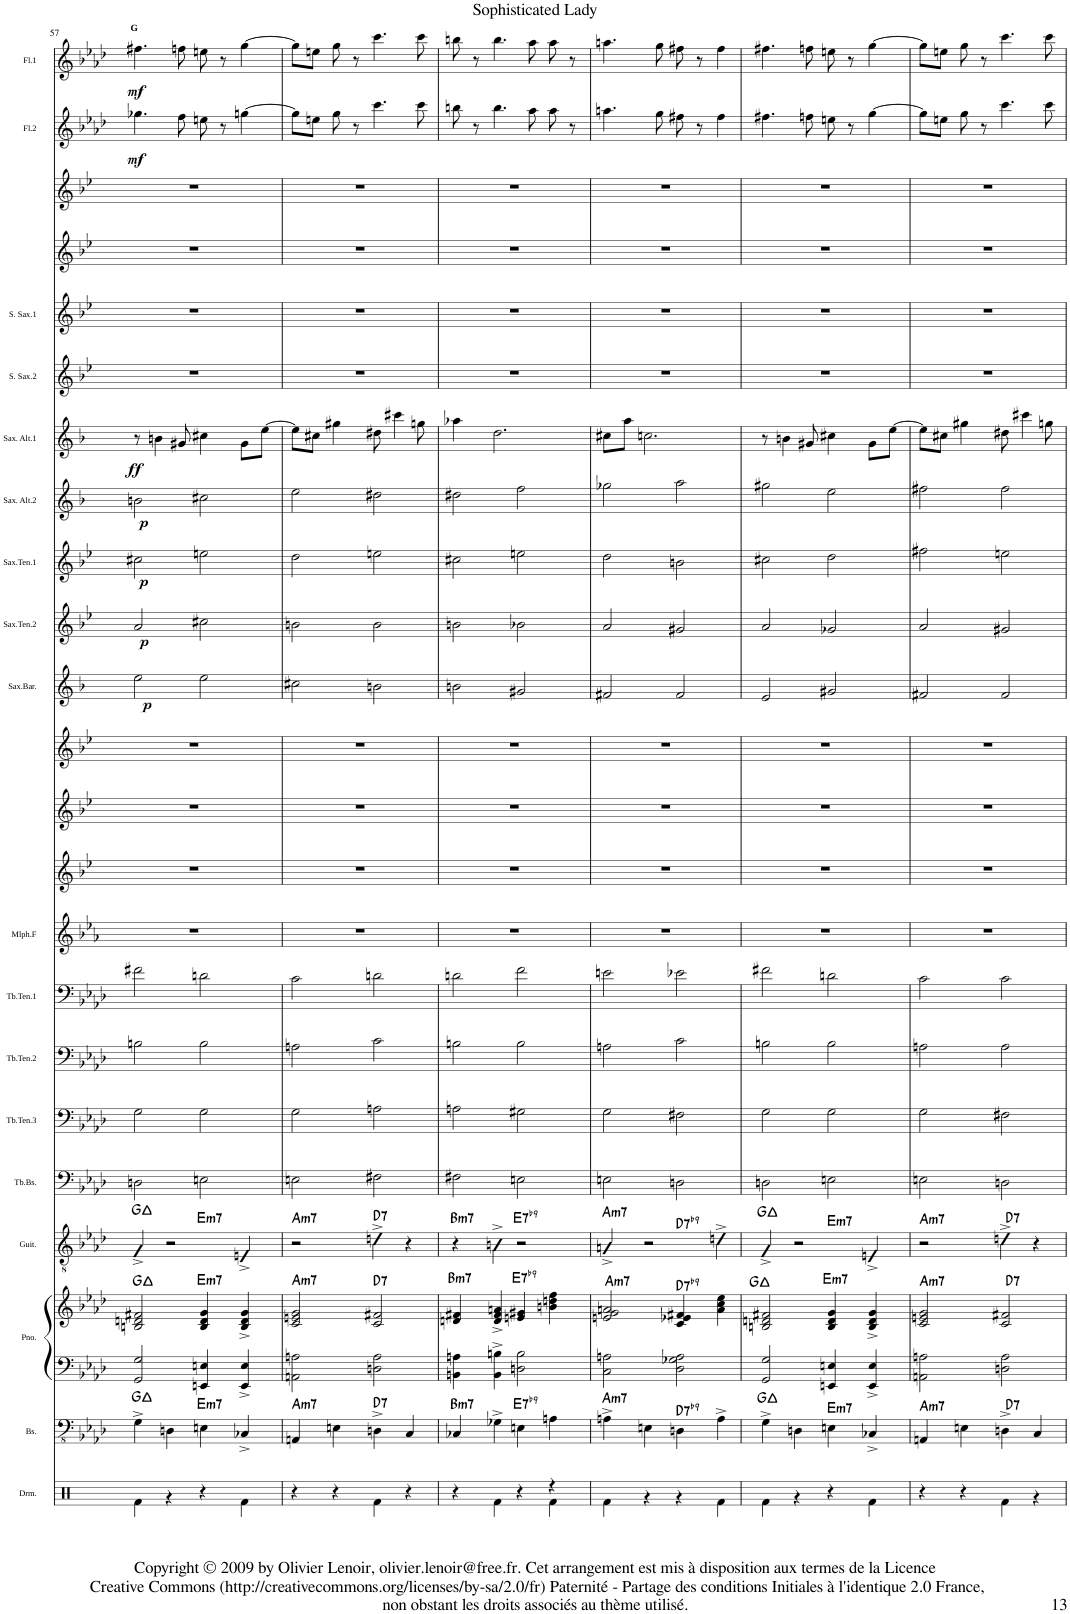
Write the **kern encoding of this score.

**kern	**kern	**harte	**kern	**kern	**harte	**kern	**harte	**kern	**kern	**kern	**kern	**kern	**kern	**kern	**kern	**kern	**dynam	**kern	**dynam	**kern	**dynam	**kern	**dynam	**kern	**dynam	**kern	**kern	**kern	**kern	**kern	**dynam	**kern	**dynam
*part23	*part22	*part22	*part21	*part21	*part21	*part20	*part20	*part19	*part18	*part17	*part16	*part15	*part14	*part13	*part12	*part11	*part11	*part10	*part10	*part9	*part9	*part8	*part8	*part7	*part7	*part6	*part5	*part4	*part3	*part2	*part2	*part1	*part1
*staff24	*staff23	*	*staff22	*staff21	*	*staff20	*	*staff19	*staff18	*staff17	*staff16	*staff15	*staff14	*staff13	*staff12	*staff11	*staff11	*staff10	*staff10	*staff9	*staff9	*staff8	*staff8	*staff7	*staff7	*staff6	*staff5	*staff4	*staff3	*staff2	*staff2	*staff1	*staff1
*I"Drums	*I"Bass	*	*I"Piano	*	*	*I"Guitar	*	*I"Trombone Basse	*I"Trombone Tenor 3	*I"Trombone Tenor 2	*I"Trombone Tenor 1	*I"Mellophone F	*I"Trumpet_Bb_3	*I"Trumpet_Bb_2	*I"Trumpet_Bb_1	*I"Saxophone Baryton	*	*I"Saxophone Ténor 2	*	*I"Saxophone Ténor 1	*	*I"Saxophone Alto 2	*	*I"Saxophone Alto 1	*	*I"Saxophone Soprano 2	*I"Saxophone Soprano 1	*I"Clarinette_Bb_2	*I"Clarinette_Bb_1	*I"Flûte 2	*	*I"Flûte 1	*
*I'Drm.	*I'Bs.	*	*I'Pno.	*	*	*I'Guit.	*	*I'Tb.Bs.	*I'Tb.Ten.3	*I'Tb.Ten.2	*I'Tb.Ten.1	*I'Mlph.F	*I'Tpt	*I'Tpt	*I'Tpt	*I'Sax.Bar.	*	*	*	*	*	*I'Sax. Alt.2	*	*I'Sax. Alt.1	*	*	*	*I'Cl	*I'Cl	*I'Fl.2	*	*I'Fl.1	*
!!LO:PB:g=z
*clefX	*clefFv4	*	*clefF4	*clefG2	*	*clefGv2	*	*clefF4	*clefF4	*clefF4	*clefF4	*clefG2	*clefG2	*clefG2	*clefG2	*clefG2	*	*clefG2	*	*clefG2	*	*clefG2	*	*clefG2	*	*clefG2	*clefG2	*clefG2	*clefG2	*clefG2	*	*clefG2	*
*	*	*	*	*	*	*	*	*	*	*	*	*Trd4c7	*Trd1c2	*Trd1c2	*Trd1c2	*Trd12c21	*	*Trd8c14	*	*Trd8c14	*	*Trd5c9	*	*Trd5c9	*	*Trd1c2	*Trd1c2	*Trd1c2	*Trd1c2	*	*	*	*
*k[]	*k[b-e-a-d-]	*	*k[b-e-a-d-]	*k[b-e-a-d-]	*	*k[b-e-a-d-]	*	*k[b-e-a-d-]	*k[b-e-a-d-]	*k[b-e-a-d-]	*k[b-e-a-d-]	*k[b-e-a-]	*k[b-e-]	*k[b-e-]	*k[b-e-]	*k[b-]	*	*k[b-e-]	*	*k[b-e-]	*	*k[b-]	*	*k[b-]	*	*k[b-e-]	*k[b-e-]	*k[b-e-]	*k[b-e-]	*k[b-e-a-d-]	*	*k[b-e-a-d-]	*
*M4/4	*M4/4	*	*M4/4	*M4/4	*	*M4/4	*	*M4/4	*M4/4	*M4/4	*M4/4	*M4/4	*M4/4	*M4/4	*M4/4	*M4/4	*	*M4/4	*	*M4/4	*	*M4/4	*	*M4/4	*	*M4/4	*M4/4	*M4/4	*M4/4	*M4/4	*	*M4/4	*
=57	=57	=57	=57	=57	=57	=57	=57	=57	=57	=57	=57	=57	=57	=57	=57	=57	=57	=57	=57	=57	=57	=57	=57	=57	=57	=57	=57	=57	=57	=57	=57	=57	=57
*^	*	*	*	*	*	*	*	*	*	*	*	*	*	*	*	*	*	*	*	*	*	*	*	*	*	*	*	*	*	*	*	*	*
*	*^	*	*	*	*	*	*	*	*	*	*	*	*	*	*	*	*	*	*	*	*	*	*	*	*	*	*	*	*	*	*	*	*	*
!	!	!	!	!	!	!	!	!	!	!	!	!	!	!	!	!	!	!	!	!	!	!	!	!	!	!	!	!	!	!	!	!	!	!LO:TX:a:B:t=G	!
!	!	!	!	!	!	!	!	!	!	!	!	!	!	!	!	!	!	!	!LO:DY:b	!	!LO:DY:b	!	!LO:DY:b	!	!LO:DY:b	!	!LO:DY:b	!	!	!	!	!	!LO:DY:b	!	!LO:DY:b
*	*	*	*	*	*	*	*	*^	*	*	*	*	*	*	*	*	*	*	*	*	*	*	*	*	*	*	*	*	*	*	*	*	*	*	*
4ryy	4Rf\	2.ryy	4GG^\	G:maj	2GG/ 2G/	2Bn/ 2dn/ 2f#X/	G:maj	4G^/	2ryy	G:maj	2Dn\	2G\	2Bn\	2f#X\	1r	1r	1r	1r	2ee\	p	2a/	p	2cc#X\	p	2bn\	p	8r	ff	1r	1r	1r	1r	4.gg-X\	mf	4.ff#X\	mf
.	.	.	.	.	.	.	.	.	.	.	.	.	.	.	.	.	.	.	.	.	.	.	.	.	.	.	4bn\	.	.	.	.	.	.	.	.	.
4ryy	4r	.	4DDn\	.	.	.	.	2r	.	.	.	.	.	.	.	.	.	.	.	.	.	.	.	.	.	.	.	.	.	.	.	.	.	.	.	.
.	.	.	.	.	.	.	.	.	.	.	.	.	.	.	.	.	.	.	.	.	.	.	.	.	.	.	8g#X/	.	.	.	.	.	8ff\	.	8ffn\	.
!	!	!	!	!LO:H:kt=m7	!	!	!LO:H:kt=m7	!	!	!LO:H:kt=m7	!	!	!	!	!	!	!	!	!	!	!	!	!	!	!	!	!	!	!	!	!	!	!	!	!	!
4r	2ryy	.	4EEn\	E:min7	4EEn/ 4En/	4B/ 4d/ 4g/	E:min7	.	2ryy	E:min7	2En\	2G\	2B\	2dn\	.	.	.	.	2ee\	.	2cc#X\	.	2een\	.	2cc#X\	.	4cc#X\	.	.	.	.	.	8een\	.	8een\	.
.	.	.	.	.	.	.	.	.	.	.	.	.	.	.	.	.	.	.	.	.	.	.	.	.	.	.	.	.	.	.	.	.	8r	.	8r	.
4ryy	.	4Rf\	4CC-X^/	.	4EE/^ 4E/^	4B/^ 4d/^ 4g/^	.	4En^/	.	.	.	.	.	.	.	.	.	.	.	.	.	.	.	.	.	.	8g#\L	.	.	.	.	.	[4ggn\	.	[4gg\	.
.	.	.	.	.	.	.	.	.	.	.	.	.	.	.	.	.	.	.	.	.	.	.	.	.	.	.	[8ee\J	.	.	.	.	.	.	.	.	.
*	*v	*v	*	*	*	*	*	*	*	*	*	*	*	*	*	*	*	*	*	*	*	*	*	*	*	*	*	*	*	*	*	*	*	*	*	*
=58	=58	=58	=58	=58	=58	=58	=58	=58	=58	=58	=58	=58	=58	=58	=58	=58	=58	=58	=58	=58	=58	=58	=58	=58	=58	=58	=58	=58	=58	=58	=58	=58	=58	=58	=58
!	!	!	!LO:H:kt=m7	!	!	!LO:H:kt=m7	!	!	!LO:H:kt=m7	!	!	!	!	!	!	!	!	!	!	!	!	!	!	!	!	!	!	!	!	!	!	!	!	!	!
*	*	*	*	*	*	*	*v	*v	*	*	*	*	*	*	*	*	*	*	*	*	*	*	*	*	*	*	*	*	*	*	*	*	*	*	*
4r	2ryy	4AAAn/	A:min7	2AAn\ 2An\	2c/ 2en/ 2g/	A:min7	2r	A:min7	2En\	2G\	2An\	2c\	1r	1r	1r	1r	2cc#X\	.	2bn\	.	2dd\	.	2ee\	.	8ee\L]	.	1r	1r	1r	1r	8gg\L]	.	8gg\L]	.
.	.	.	.	.	.	.	.	.	.	.	.	.	.	.	.	.	.	.	.	.	.	.	.	.	8cc#X\J	.	.	.	.	.	8een\J	.	8een\J	.
4r	.	4EEn\	.	.	.	.	.	.	.	.	.	.	.	.	.	.	.	.	.	.	.	.	.	.	4gg#X\	.	.	.	.	.	8gg\	.	8gg\	.
.	.	.	.	.	.	.	.	.	.	.	.	.	.	.	.	.	.	.	.	.	.	.	.	.	.	.	.	.	.	.	8r	.	8r	.
!	!	!	!LO:H:kt=7	!	!	!LO:H:kt=7	!	!LO:H:kt=7	!	!	!	!	!	!	!	!	!	!	!	!	!	!	!	!	!	!	!	!	!	!	!	!	!	!
4ryy	4Rf\	4DDn^\	D:7	2Dn\ 2A\	2c/ 2f#X/	D:7	4dn^\	D:7	2F#X\	2An\	2c\	2dn\	.	.	.	.	2bn\	.	2b\	.	2een\	.	2dd#X\	.	8dd#X\	.	.	.	.	.	4.ccc\	.	4.ccc\	.
.	.	.	.	.	.	.	.	.	.	.	.	.	.	.	.	.	.	.	.	.	.	.	.	.	4ccc#X\	.	.	.	.	.	.	.	.	.
4r	4ryy	4CC/	.	.	.	.	4r	.	.	.	.	.	.	.	.	.	.	.	.	.	.	.	.	.	.	.	.	.	.	.	.	.	.	.
.	.	.	.	.	.	.	.	.	.	.	.	.	.	.	.	.	.	.	.	.	.	.	.	.	8ggn\	.	.	.	.	.	8ccc\	.	8ccc\	.
=59	=59	=59	=59	=59	=59	=59	=59	=59	=59	=59	=59	=59	=59	=59	=59	=59	=59	=59	=59	=59	=59	=59	=59	=59	=59	=59	=59	=59	=59	=59	=59	=59	=59	=59
*	*^	*	*	*	*	*	*	*	*	*	*	*	*	*	*	*	*	*	*	*	*	*	*	*	*	*	*	*	*	*	*	*	*	*
!	!	!	!	!LO:H:kt=m7	!	!	!LO:H:kt=m7	!	!LO:H:kt=m7	!	!	!	!	!	!	!	!	!	!	!	!	!	!	!	!	!	!	!	!	!	!	!	!	!	!
4r	4ryy	2.ryy	4CC-X/	B:min7	4BBn\ 4An\	4dn/ 4f#X/	B:min7	4r	B:min7	2F#X\	2An\	2Bn\	2dn\	1r	1r	1r	1r	2bn\	.	2bn\	.	2cc#X\	.	2dd#X\	.	4aa-X\	.	1r	1r	1r	1r	8bbn\	.	8bbn\	.
.	.	.	.	.	.	.	.	.	.	.	.	.	.	.	.	.	.	.	.	.	.	.	.	.	.	.	.	.	.	.	.	8r	.	8r	.
4ryy	4Rf\	.	4GG-X^\	.	4BB\^ 4Bn\^	4d/^ 4f#/^ 4an/^	.	4Bn^\	.	.	.	.	.	.	.	.	.	.	.	.	.	.	.	.	.	2.dd\	.	.	.	.	.	4.bb\	.	4.bb\	.
!	!	!	!	!LO:H:kt=7	!	!	!LO:H:kt=7	!	!LO:H:kt=7	!	!	!	!	!	!	!	!	!	!	!	!	!	!	!	!	!	!	!	!	!	!	!	!	!	!
4r	4ryy	.	4EEn\	E:7(b9)	2Dn\ 2B\	4en/ 4g#X/	E:7(b9)	2r	E:7(b9)	2En\	2G#X\	2B\	2f\	.	.	.	.	2g#X/	.	2b-X\	.	2een\	.	2ff\	.	.	.	.	.	.	.	.	.	.	.
.	.	.	.	.	.	.	.	.	.	.	.	.	.	.	.	.	.	.	.	.	.	.	.	.	.	.	.	.	.	.	.	8aa-\	.	8aa-\	.
4r	4ryy	4Rf\	4AAn\	.	.	4bn\ 4ddn\ 4ff\	.	.	.	.	.	.	.	.	.	.	.	.	.	.	.	.	.	.	.	.	.	.	.	.	.	8aa-\	.	8aa-\	.
.	.	.	.	.	.	.	.	.	.	.	.	.	.	.	.	.	.	.	.	.	.	.	.	.	.	.	.	.	.	.	.	8r	.	8r	.
*	*v	*v	*	*	*	*	*	*	*	*	*	*	*	*	*	*	*	*	*	*	*	*	*	*	*	*	*	*	*	*	*	*	*	*	*
=60	=60	=60	=60	=60	=60	=60	=60	=60	=60	=60	=60	=60	=60	=60	=60	=60	=60	=60	=60	=60	=60	=60	=60	=60	=60	=60	=60	=60	=60	=60	=60	=60	=60	=60
!	!	!	!LO:H:kt=m7	!	!	!LO:H:kt=m7	!	!LO:H:kt=m7	!	!	!	!	!	!	!	!	!	!	!	!	!	!	!	!	!	!	!	!	!	!	!	!	!	!
*	*	*	*	*	*	*	*^	*	*	*	*	*	*	*	*	*	*	*	*	*	*	*	*	*	*	*	*	*	*	*	*	*	*	*
4ryy	4Rf\	4AAn^\	A:min7	2C\ 2An\	2en/ 2g/ 2an/	A:min7	4An^/	2ryy	A:min7	2En\	2G\	2An\	2en\	1r	1r	1r	1r	2f#X/	.	2a/	.	2dd\	.	2gg-X\	.	8cc#X\L	.	1r	1r	1r	1r	4.aan\	.	4.aan\	.
.	.	.	.	.	.	.	.	.	.	.	.	.	.	.	.	.	.	.	.	.	.	.	.	.	.	8aa\J	.	.	.	.	.	.	.	.	.
4ryy	4r	4EEn\	.	.	.	.	2r	.	.	.	.	.	.	.	.	.	.	.	.	.	.	.	.	.	.	2.ccn\	.	.	.	.	.	.	.	.	.
.	.	.	.	.	.	.	.	.	.	.	.	.	.	.	.	.	.	.	.	.	.	.	.	.	.	.	.	.	.	.	.	8gg\	.	8gg\	.
!	!	!	!LO:H:kt=7	!	!	!LO:H:kt=7	!	!	!LO:H:kt=7	!	!	!	!	!	!	!	!	!	!	!	!	!	!	!	!	!	!	!	!	!	!	!	!	!	!
4ryy	4r	4DDn\	D:7(b9)	2D-\ 2G-X\ 2A\	4c/ 4e-X/ 4f#X/	D:7(b9)	.	2ryy	D:7(b9)	2Dn\	2F#X\	2c\	2e-X\	.	.	.	.	2f#/	.	2g#X/	.	2bn\	.	2aa\	.	.	.	.	.	.	.	8ff#X\	.	8ff#X\	.
.	.	.	.	.	.	.	.	.	.	.	.	.	.	.	.	.	.	.	.	.	.	.	.	.	.	.	.	.	.	.	.	8r	.	8r	.
4ryy	4Rf\	4AA^\	.	.	4a\ 4cc\ 4ee-\	.	4dn^\	.	.	.	.	.	.	.	.	.	.	.	.	.	.	.	.	.	.	.	.	.	.	.	.	4ff#\	.	4ff#\	.
=61	=61	=61	=61	=61	=61	=61	=61	=61	=61	=61	=61	=61	=61	=61	=61	=61	=61	=61	=61	=61	=61	=61	=61	=61	=61	=61	=61	=61	=61	=61	=61	=61	=61	=61	=61
4ryy	4Rf\	4GG^\	G:maj	2GG/ 2G/	2Bn/ 2dn/ 2f#X/	G:maj	4G^/	2ryy	G:maj	2Dn\	2G\	2Bn\	2f#X\	1r	1r	1r	1r	2e/	.	2a/	.	2cc#X\	.	2gg#X\	.	8r	.	1r	1r	1r	1r	4.ff#X\	.	4.ff#X\	.
.	.	.	.	.	.	.	.	.	.	.	.	.	.	.	.	.	.	.	.	.	.	.	.	.	.	4bn\	.	.	.	.	.	.	.	.	.
4ryy	4r	4DDn\	.	.	.	.	2r	.	.	.	.	.	.	.	.	.	.	.	.	.	.	.	.	.	.	.	.	.	.	.	.	.	.	.	.
.	.	.	.	.	.	.	.	.	.	.	.	.	.	.	.	.	.	.	.	.	.	.	.	.	.	8g#X/	.	.	.	.	.	8ffn\	.	8ffn\	.
!	!	!	!LO:H:kt=m7	!	!	!LO:H:kt=m7	!	!	!LO:H:kt=m7	!	!	!	!	!	!	!	!	!	!	!	!	!	!	!	!	!	!	!	!	!	!	!	!	!	!
4r	4ryy	4EEn\	E:min7	4EEn/ 4En/	4B/ 4d/ 4g/	E:min7	.	2ryy	E:min7	2En\	2G\	2B\	2dn\	.	.	.	.	2g#X/	.	2g-X/	.	2dd\	.	2ee\	.	4cc#X\	.	.	.	.	.	8een\	.	8een\	.
.	.	.	.	.	.	.	.	.	.	.	.	.	.	.	.	.	.	.	.	.	.	.	.	.	.	.	.	.	.	.	.	8r	.	8r	.
4ryy	4Rf\	4CC-X^/	.	4EE/^ 4E/^	4B/^ 4d/^ 4g/^	.	4En^/	.	.	.	.	.	.	.	.	.	.	.	.	.	.	.	.	.	.	8g#\L	.	.	.	.	.	[4gg\	.	[4gg\	.
.	.	.	.	.	.	.	.	.	.	.	.	.	.	.	.	.	.	.	.	.	.	.	.	.	.	[8ee\J	.	.	.	.	.	.	.	.	.
=62	=62	=62	=62	=62	=62	=62	=62	=62	=62	=62	=62	=62	=62	=62	=62	=62	=62	=62	=62	=62	=62	=62	=62	=62	=62	=62	=62	=62	=62	=62	=62	=62	=62	=62	=62
!	!	!	!LO:H:kt=m7	!	!	!LO:H:kt=m7	!	!	!LO:H:kt=m7	!	!	!	!	!	!	!	!	!	!	!	!	!	!	!	!	!	!	!	!	!	!	!	!	!	!
*	*	*	*	*	*	*	*v	*v	*	*	*	*	*	*	*	*	*	*	*	*	*	*	*	*	*	*	*	*	*	*	*	*	*	*	*
4r	2ryy	4AAAn/	A:min7	2AAn\ 2An\	2c/ 2en/ 2g/	A:min7	2r	A:min7	2En\	2G\	2An\	2c\	1r	1r	1r	1r	2f#X/	.	2a/	.	2ff#X\	.	2ff#X\	.	8ee\L]	.	1r	1r	1r	1r	8gg\L]	.	8gg\L]	.
.	.	.	.	.	.	.	.	.	.	.	.	.	.	.	.	.	.	.	.	.	.	.	.	.	8cc#X\J	.	.	.	.	.	8een\J	.	8een\J	.
4r	.	4EEn\	.	.	.	.	.	.	.	.	.	.	.	.	.	.	.	.	.	.	.	.	.	.	4gg#X\	.	.	.	.	.	8gg\	.	8gg\	.
.	.	.	.	.	.	.	.	.	.	.	.	.	.	.	.	.	.	.	.	.	.	.	.	.	.	.	.	.	.	.	8r	.	8r	.
!	!	!	!LO:H:kt=7	!	!	!LO:H:kt=7	!	!LO:H:kt=7	!	!	!	!	!	!	!	!	!	!	!	!	!	!	!	!	!	!	!	!	!	!	!	!	!	!
4ryy	4Rf\	4DDn^\	D:7	2Dn\ 2A\	2c/ 2f#X/	D:7	4dn^\	D:7	2Dn\	2F#X\	2A\	2c\	.	.	.	.	2f#/	.	2g#X/	.	2een\	.	2ff#\	.	8dd#X\	.	.	.	.	.	4.ccc\	.	4.ccc\	.
.	.	.	.	.	.	.	.	.	.	.	.	.	.	.	.	.	.	.	.	.	.	.	.	.	4ccc#X\	.	.	.	.	.	.	.	.	.
4ryy	4r	4CC/	.	.	.	.	4r	.	.	.	.	.	.	.	.	.	.	.	.	.	.	.	.	.	.	.	.	.	.	.	.	.	.	.
.	.	.	.	.	.	.	.	.	.	.	.	.	.	.	.	.	.	.	.	.	.	.	.	.	8ggn\	.	.	.	.	.	8ccc\	.	8ccc\	.
*v	*v	*	*	*	*	*	*	*	*	*	*	*	*	*	*	*	*	*	*	*	*	*	*	*	*	*	*	*	*	*	*	*	*	*
=	=	=	=	=	=	=	=	=	=	=	=	=	=	=	=	=	=	=	=	=	=	=	=	=	=	=	=	=	=	=	=	=	=
*-	*-	*-	*-	*-	*-	*-	*-	*-	*-	*-	*-	*-	*-	*-	*-	*-	*-	*-	*-	*-	*-	*-	*-	*-	*-	*-	*-	*-	*-	*-	*-	*-	*-
